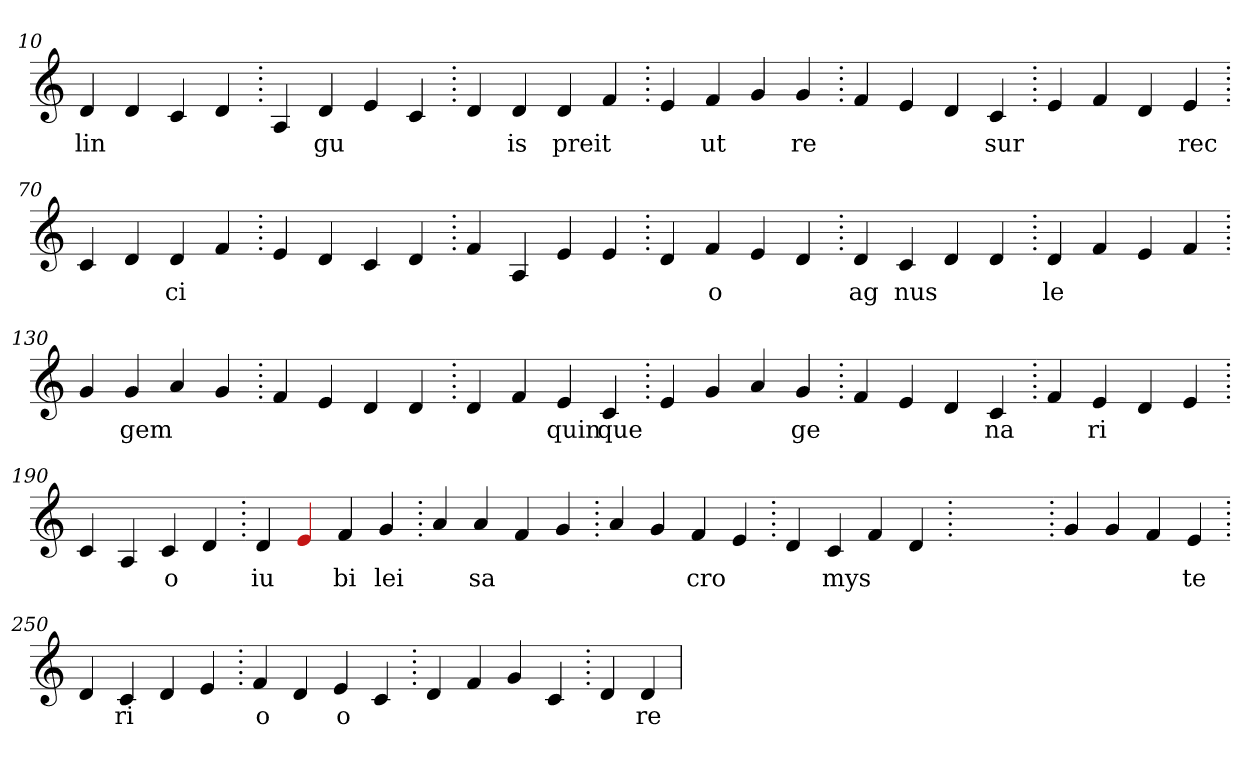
**kern	**text
*part1	*part1
*staff1	*staff1
*clefG2	*
=10.	=10.
4d	lin
4d	.
4c	.
4d	.
=20.	=20.
4A	.
4d	gu
4e	.
4c	.
=30.	=30.
4d	.
4d	is
4d	preit
4f	.
=40.	=40.
4e	.
4f	ut
4g	.
4g	re
=50.	=50.
4f	.
4e	.
4d	.
4c	sur
=60.	=60.
4e	.
4f	.
4d	.
4e	rec
=70.	=70.
4c	.
4d	.
4d	ci
4f	.
=80.	=80.
4e	.
4d	.
4c	.
4d	.
=90.	=90.
4f	.
4A	.
4e	.
4e	.
=100.	=100.
4d	.
4f	o
4e	.
4d	.
=110.	=110.
4d	ag
4c	nus
4d	.
4d	.
=120.	=120.
4d	le
4f	.
4e	.
4f	.
=130.	=130.
4g	.
4g	gem
4a	.
4g	.
=140.	=140.
4f	.
4e	.
4d	.
4d	.
=150.	=150.
4d	.
4f	.
4e	quin
4c	que
=160.	=160.
4e	.
4g	.
4a	.
4g	ge
=170.	=170.
4f	.
4e	.
4d	.
4c	na
=180.	=180.
4f	.
4e	ri
4d	.
4e	.
=190.	=190.
4c	.
4A	.
4c	o
4d	.
=200.	=200.
4d	iu
4Re	.
4f	bi
4g	lei
=210.	=210.
4a	.
4a	sa
4f	.
4g	.
=220.	=220.
4a	.
4g	.
4f	cro
4e	.
=230.	=230.
4d	.
4c	mys
4f	.
4d	.
=240.	=240.
1ryy	.
=240.	=240.
4g	.
4g	.
4f	.
4e	te
=250.	=250.
4d	.
4c	ri
4d	.
4e	.
=260.	=260.
4f	o
4d	.
4e	o
4c	.
=270.	=270.
4d	.
4f	.
4g	.
4c	.
=280.	=280.
4d	.
4d	re
=	=
*-	*-
